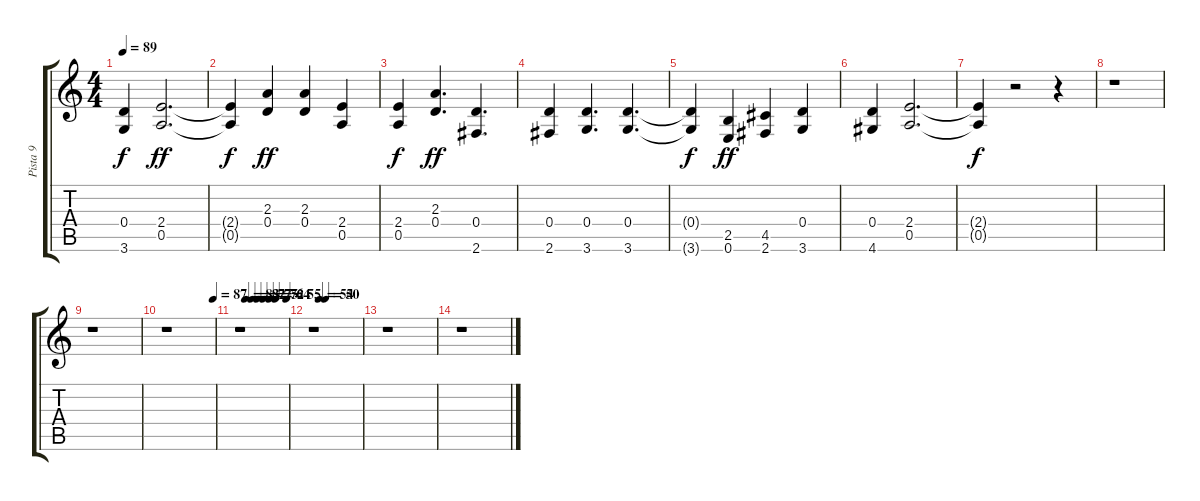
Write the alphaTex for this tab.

\track ("Pista 9" "Pista 9") {instrument distortionguitar}
\staff {score tabs}
\tuning (E4 B3 G3 D3 A2 E2) {hide}
\ts (4 4)
\tempo 89
\clef g2
\ks c
(0.4{t} 3.6{t}).4{dy f} (2.4 0.5).2{d dy ff} |
(2.4{t} 0.5{t}).4{dy f} (2.3 0.4).4{dy ff} (2.3 0.4).4 (2.4 0.5).4 |
(2.4 0.5).4{dy f} (2.3 0.4).4{d dy ff} (0.4 2.6).4{d} |
(0.4 2.6).4 (0.4 3.6).4{d} (0.4 3.6).4{d} |
(0.4{t} 3.6{t}).4{dy f} (2.5 0.6).4{dy ff} (4.5 2.6).4 (0.4 3.6).4 |
(0.4 4.6).4 (2.4 0.5).2{d} |
(2.4{t} 0.5{t}).4{dy f} r.2 r.4 |
r.1 |
r.1 |
\tempo (87 0.9791666666666666)
r.1 |
\tempo (83 0.13541666666666666)
\tempo (82 0.2604166666666667)
\tempo (77 0.3854166666666667)
\tempo (75 0.5104166666666666)
\tempo (72 0.6354166666666666)
\tempo (64 0.7604166666666666)
\tempo (55 0.9791666666666666)
r.1 |
\tempo (54 0.13541666666666666)
\tempo (50 0.2604166666666667)
r.1 |
r.1 |
r.1
